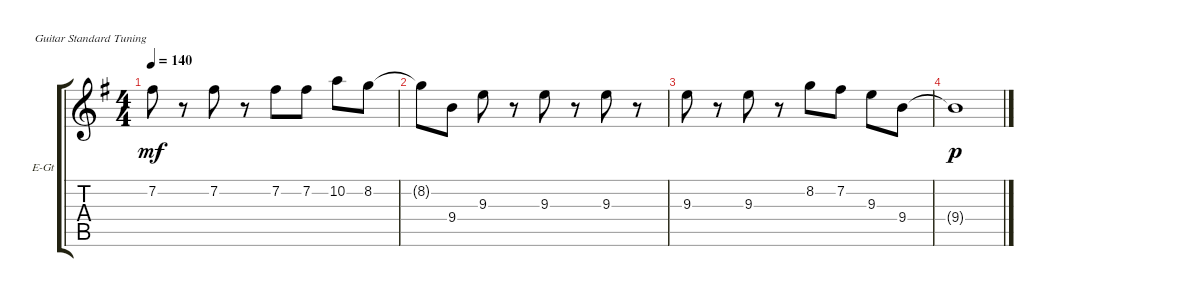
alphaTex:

\defaultSystemsLayout 4
\bracketExtendMode groupsimilarinstruments
\firstSystemTrackNameOrientation horizontal
\otherSystemsTrackNameOrientation horizontal
\track ("ЭЛЕКТРО-СОЛО" "E-Gt") {instrument overdrivenguitar}
\staff {score tabs}
\tuning (E4 B3 G3 D3 A2 E2)
\ts (4 4)
\tempo 140
\clef g2
\ks eminor
7.2.8{dy mf} r.8 7.2.8 r.8 7.2.8 7.2.8 10.2.8 8.2.8 |
8.2{t}.8 9.4.8 9.3.8 r.8 9.3.8 r.8 9.3.8 r.8 |
9.3.8 r.8 9.3.8 r.8 8.2.8 7.2.8 9.3.8 9.4.8 |
9.4{t}.1{dy p}
